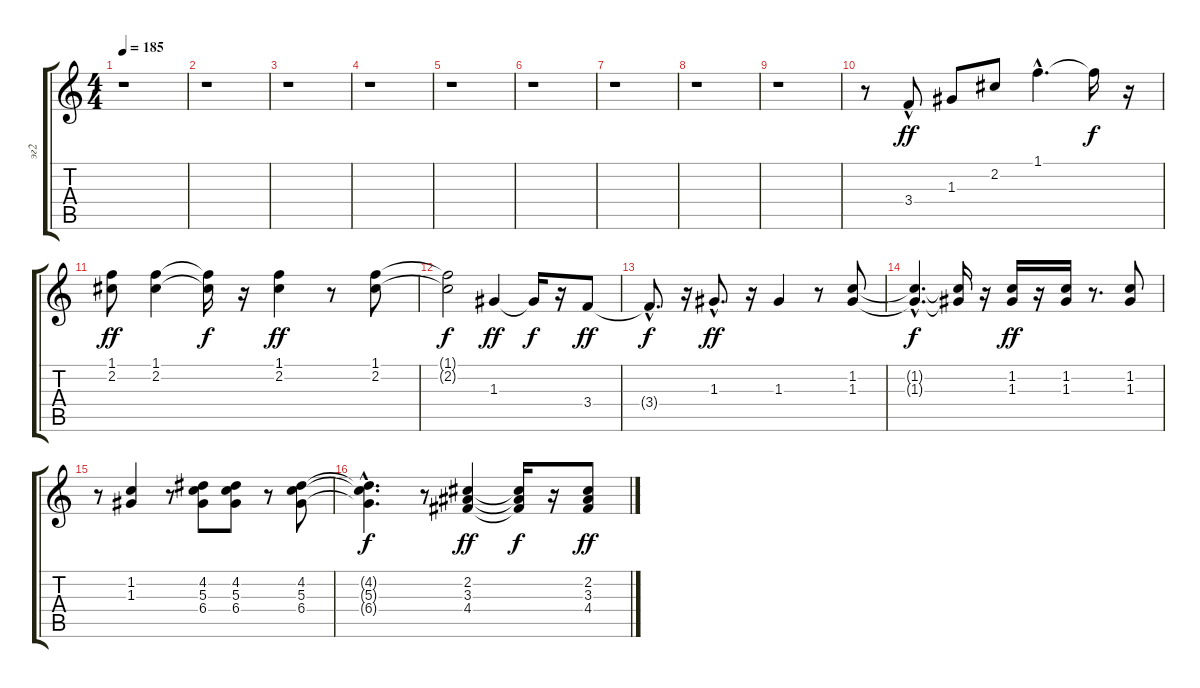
\track ("эг2" "эг2") {instrument distortionguitar}
\staff {score tabs}
\tuning (E4 B3 G3 D3 A2 E2) {hide}
\ts (4 4)
\tempo 185
\clef g2
\ks c
r.1{dy ff} |
r.1 |
r.1 |
r.1 |
r.1 |
r.1 |
r.1 |
r.1 |
r.1 |
r.8 3.4{hac}.8{balance 12} 1.3.8{balance 11} 2.2.8{balance 8} 1.1{hac}.4{d balance 4} 1.1{t}.16{dy f} r.16 |
(1.1 2.2).8{dy ff balance 0} (1.1 2.2).4{balance 5} (1.1{t} 2.2{t}).16{dy f} r.16 (1.1 2.2).4{dy ff balance 14} r.8 (1.1 2.2).8{balance 10} |
(1.1{t} 2.2{t}).2{dy f} 1.3.4{dy ff balance 0} 1.3{t}.16{dy f} r.16 3.4.8{dy ff balance 10} |
3.4{hac t}.8{d dy f} r.16 1.3{hac}.8{d dy ff balance 16} r.16 1.3.4{balance 8} r.8 (1.2 1.3).8{balance 0} |
(1.2{hac t} 1.3{hac t}).4{d dy f} (1.2{t} 1.3{t}).16 r.16 (1.2 1.3).16{dy ff balance 15} r.16 (1.2 1.3).16{balance 10} r.8{d} (1.2 1.3).8{balance 3} |
r.8 (1.2 1.3).4{balance 1} r.8 (4.2 5.3 6.4).8{balance 13} (4.2 5.3 6.4).8{balance 14} r.8 (4.2 5.3 6.4).8{balance 9} |
(4.2{t} 5.3{hac t} 6.4{hac t}).4{d dy f} r.8 (2.2 3.3 4.4).4{dy ff balance 10} (2.2{t} 3.3{t} 4.4{t}).16{dy f} r.16 (2.2 3.3 4.4).8{dy ff balance 15}
